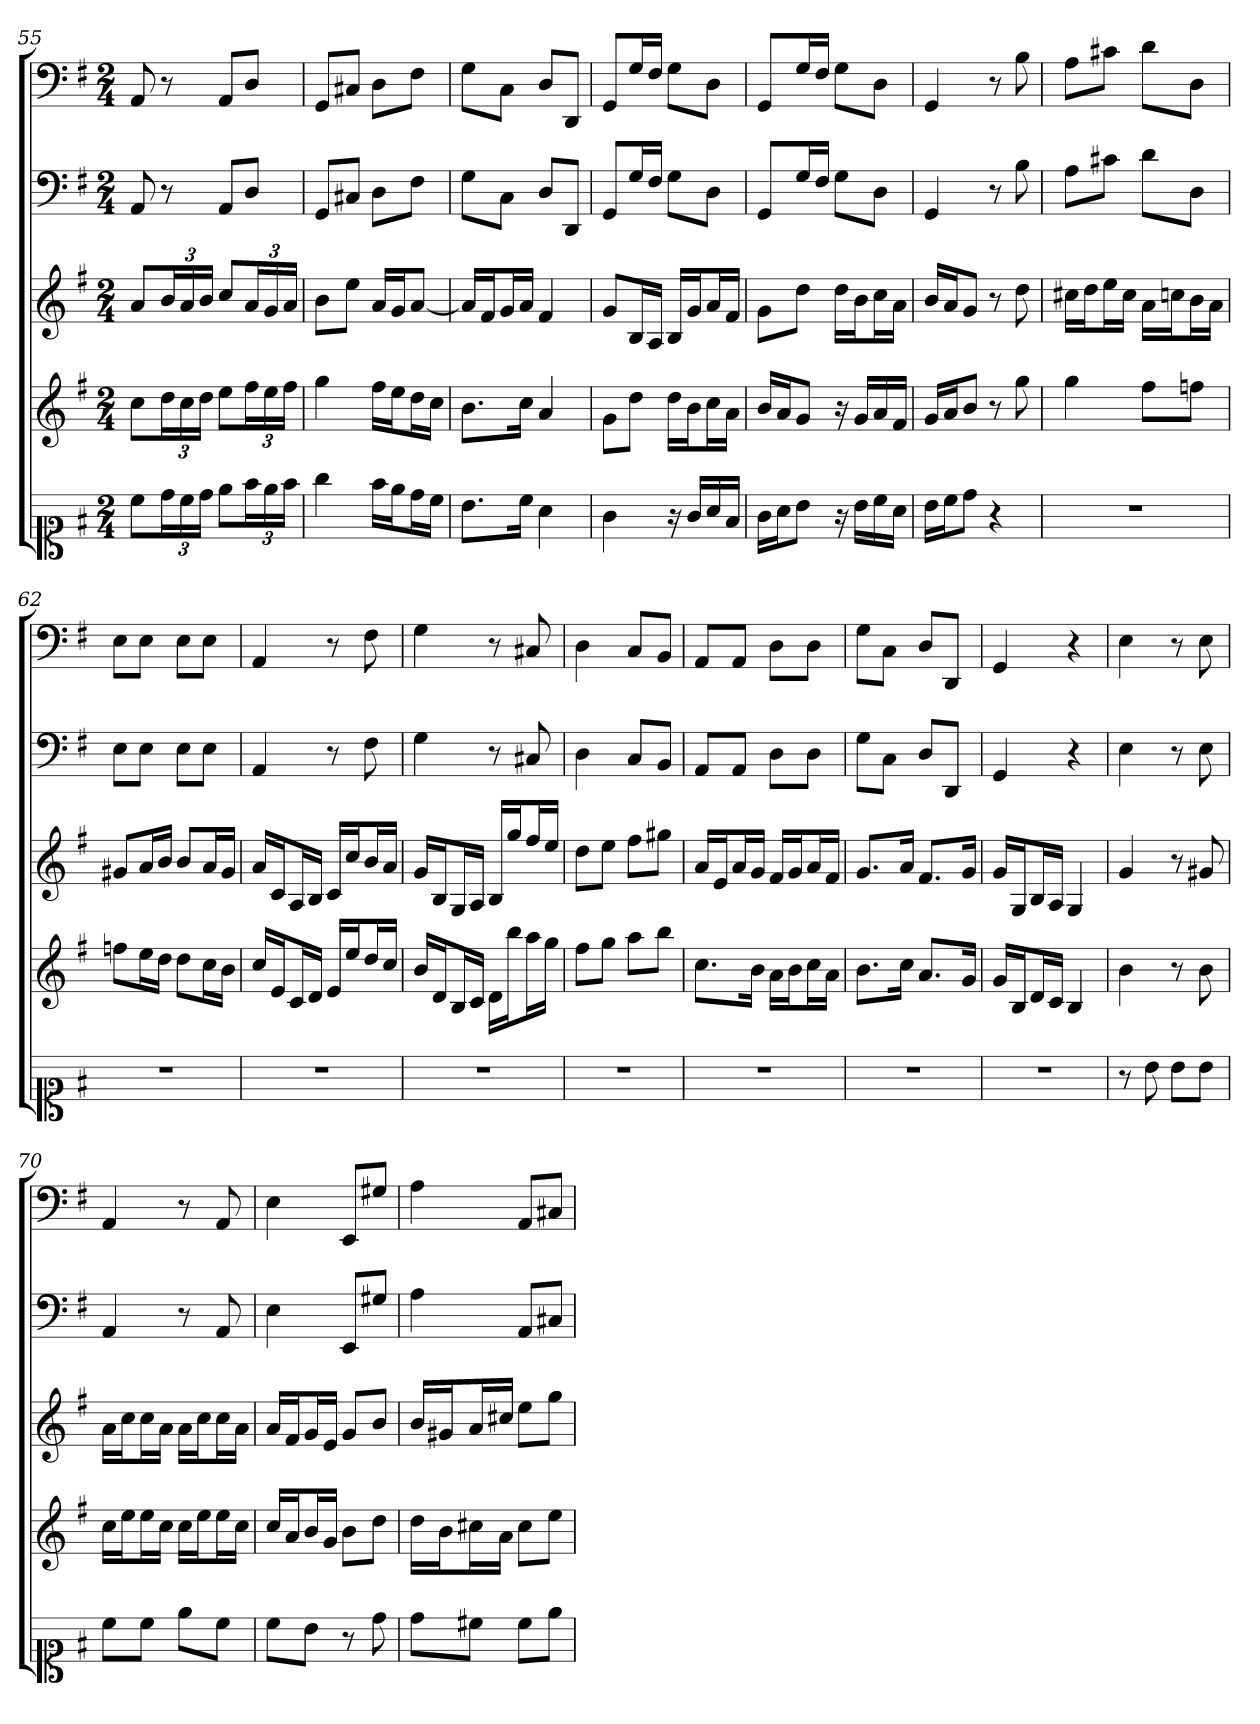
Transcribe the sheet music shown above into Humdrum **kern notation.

**kern	**kern	**kern	**kern	**kern
*part5	*part4	*part3	*part2	*part1
*staff5	*staff4	*staff3	*staff2	*staff1
*clefC1	*	*	*	*
*k[f#]	*k[f#]	*k[f#]	*k[f#]	*k[f#]
*G:	*G:	*G:	*G:	*G:
*M2/4	*M2/4	*M2/4	*M2/4	*M2/4
=55	=55	=55	=55	=55
8cc\L	8ccL	8aL	8AA	8AA
24dd\L	24ddL	24bL	8r	8r
24cc\	24cc	24a	.	.
24dd\JJ	24ddJJ	24bJJ	.	.
8ee\L	8eeL	8ccL	8AAL	8AAL
24ff#\L	24ff#L	24aL	8DJ	8DJ
24ee\	24ee	24g	.	.
24ff#\JJ	24ff#JJ	24aJJ	.	.
=56	=56	=56	=56	=56
4gg	4gg	8bL	8GGL	8GGL
.	.	8eeJ	8C#XJ	8C#XJ
16ff#\LL	16ff#LL	16aLL	8DL	8DL
16ee\J	16eeJ	16gJ	.	.
16dd\L	16ddL	[8aJ	8F#J	8F#J
16cc\JJ	16ccJJ	.	.	.
=57	=57	=57	=57	=57
8.b\L	8.bL	16aLL]	8GL	8GL
.	.	16f#J	.	.
.	.	16gL	8CJ	8CJ
16cc\Jk	16ccJk	16aJJ	.	.
4a	4a	4f#	8DL	8DL
.	.	.	8DDJ	8DDJ
=58	=58	=58	=58	=58
4g	8gL	8gL	8GGL	8GGL
.	8ddJ	16BL	16GL	16GL
.	.	16AJJ	16F#JJ	16F#JJ
16r	16ddLL	16BLL	8GL	8GL
16g/LL	16bJ	16gJ	.	.
16a/	16ccL	16aL	8DJ	8DJ
16f#/JJ	16aJJ	16f#JJ	.	.
=59	=59	=59	=59	=59
16g\LL	16bLL	8gL	8GGL	8GGL
16a\J	16aJ	.	.	.
8b\J	8gJ	8ddJ	16GL	16GL
.	.	.	16F#JJ	16F#JJ
16r	16r	16ddLL	8GL	8GL
16b\LL	16gLL	16bJ	.	.
16cc\	16a	16ccL	8DJ	8DJ
16a\JJ	16f#JJ	16aJJ	.	.
=60	=60	=60	=60	=60
16b\LL	16gLL	16bLL	4GG	4GG
16cc\J	16aJ	16aJ	.	.
8dd\J	8bJ	8gJ	.	.
4r	8r	8r	8r	8r
.	8gg	8dd	8B	8B
=61	=61	=61	=61	=61
2r	4gg	16cc#XLL	8AL	8AL
.	.	16ddJ	.	.
.	.	16eeL	8c#XJ	8c#XJ
.	.	16cc#JJ	.	.
.	8ff#L	16aLL	8dL	8dL
.	.	16ccnJ	.	.
.	8ffnJ	16bL	8DJ	8DJ
.	.	16aJJ	.	.
=62	=62	=62	=62	=62
2r	8ffnL	8g#XL	8EL	8EL
.	16eeL	16aL	8EJ	8EJ
.	16ddJJ	16bJJ	.	.
.	8ddL	8bL	8EL	8EL
.	16ccL	16aL	8EJ	8EJ
.	16bJJ	16g#JJ	.	.
=63	=63	=63	=63	=63
2r	16ccLL	16aLL	4AA	4AA
.	16eJ	16cJ	.	.
.	16cL	16AL	.	.
.	16dJJ	16BJJ	.	.
.	16eLL	16cLL	8r	8r
.	16eeJ	16ccJ	.	.
.	16ddL	16bL	8F#	8F#
.	16ccJJ	16aJJ	.	.
=64	=64	=64	=64	=64
2r	16bLL	16gLL	4G	4G
.	16dJ	16BJ	.	.
.	16BL	16GL	.	.
.	16cJJ	16AJJ	.	.
.	16dLL	16BLL	8r	8r
.	16bbJ	16ggJ	.	.
.	16aaL	16ff#L	8C#X	8C#X
.	16ggJJ	16eeJJ	.	.
=65	=65	=65	=65	=65
2r	8ff#L	8ddL	4D	4D
.	8ggJ	8eeJ	.	.
.	8aaL	8ff#L	8CL	8CL
.	8bbJ	8gg#XJ	8BBJ	8BBJ
=66	=66	=66	=66	=66
2r	8.ccL	16aLL	8AAL	8AAL
.	.	16eJ	.	.
.	.	16aL	8AAJ	8AAJ
.	16bJk	16gJJ	.	.
.	16aLL	16f#LL	8DL	8DL
.	16bJ	16gJ	.	.
.	16ccL	16aL	8DJ	8DJ
.	16aJJ	16f#JJ	.	.
=67	=67	=67	=67	=67
2r	8.bL	8.gL	8GL	8GL
.	.	.	8CJ	8CJ
.	16ccJk	16aJk	.	.
.	8.aL	8.f#L	8DL	8DL
.	.	.	8DDJ	8DDJ
.	16gJk	16gJk	.	.
=68	=68	=68	=68	=68
2r	16gLL	16gLL	4GG	4GG
.	16BJ	16GJ	.	.
.	16dL	16BL	.	.
.	16cJJ	16AJJ	.	.
.	4B	4G	4r	4r
=69	=69	=69	=69	=69
8r	4b	4g	4E	4E
8b	.	.	.	.
8b\L	8r	8r	8r	8r
8b\J	8b	8g#X	8E	8E
=70	=70	=70	=70	=70
8cc\L	16ccLL	16aLL	4AA	4AA
.	16eeJ	16ccJ	.	.
8cc\J	16eeL	16ccL	.	.
.	16ccJJ	16aJJ	.	.
8ee\L	16ccLL	16aLL	8r	8r
.	16eeJ	16ccJ	.	.
8cc\J	16eeL	16ccL	8AA	8AA
.	16ccJJ	16aJJ	.	.
=71	=71	=71	=71	=71
8cc\L	16ccLL	16aLL	4E	4E
.	16aJ	16f#J	.	.
8b\J	16bL	16gL	.	.
.	16gJJ	16eJJ	.	.
8r	8bL	8gL	8EEL	8EEL
8dd	8ddJ	8bJ	8G#XJ	8G#XJ
=72	=72	=72	=72	=72
8dd\L	16ddLL	16bLL	4A	4A
.	16bJ	16g#XJ	.	.
8cc#X\J	16cc#XL	16aL	.	.
.	16aJJ	16cc#XJJ	.	.
8cc#\L	8cc#L	8eeL	8AAL	8AAL
8ee\J	8eeJ	8ggJ	8C#XJ	8C#XJ
=	=	=	=	=
*-	*-	*-	*-	*-
